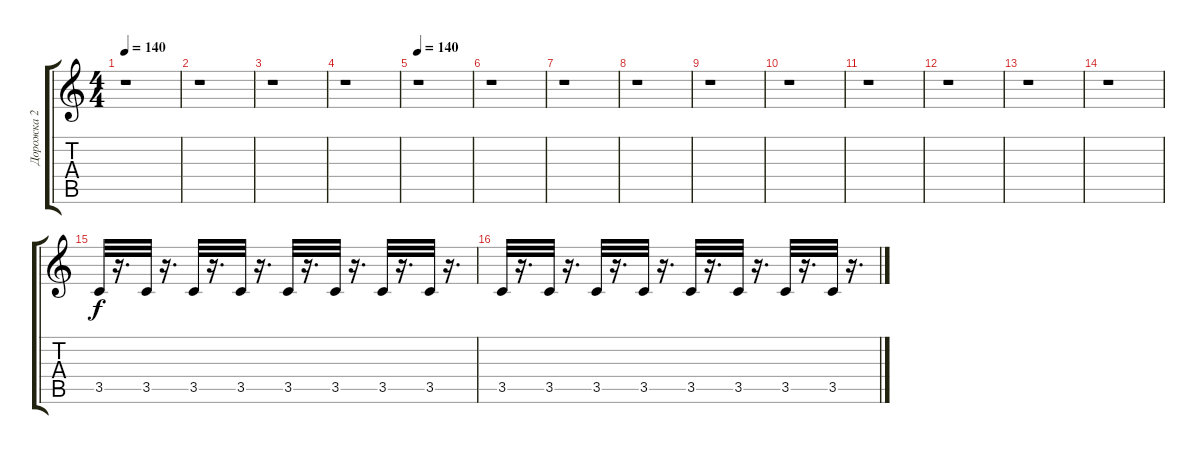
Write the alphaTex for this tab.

\track ("Дорожка 2" "Дорожка 2") {instrument distortionguitar}
\staff {score tabs}
\tuning (E4 B3 G3 D3 A2 E2) {hide}
\ts (4 4)
\tempo 140
\clef g2
\ks c
r.1{dy f} |
r.1 |
r.1 |
r.1 |
\tempo 140
r.1 |
r.1 |
r.1 |
r.1 |
r.1 |
r.1 |
r.1 |
r.1 |
r.1 |
r.1 |
3.5.32 r.16{d} 3.5.32 r.16{d} 3.5.32 r.16{d} 3.5.32 r.16{d} 3.5.32 r.16{d} 3.5.32 r.16{d} 3.5.32 r.16{d} 3.5.32 r.16{d} |
3.5.32 r.16{d} 3.5.32 r.16{d} 3.5.32 r.16{d} 3.5.32 r.16{d} 3.5.32 r.16{d} 3.5.32 r.16{d} 3.5.32 r.16{d} 3.5.32 r.16{d}
